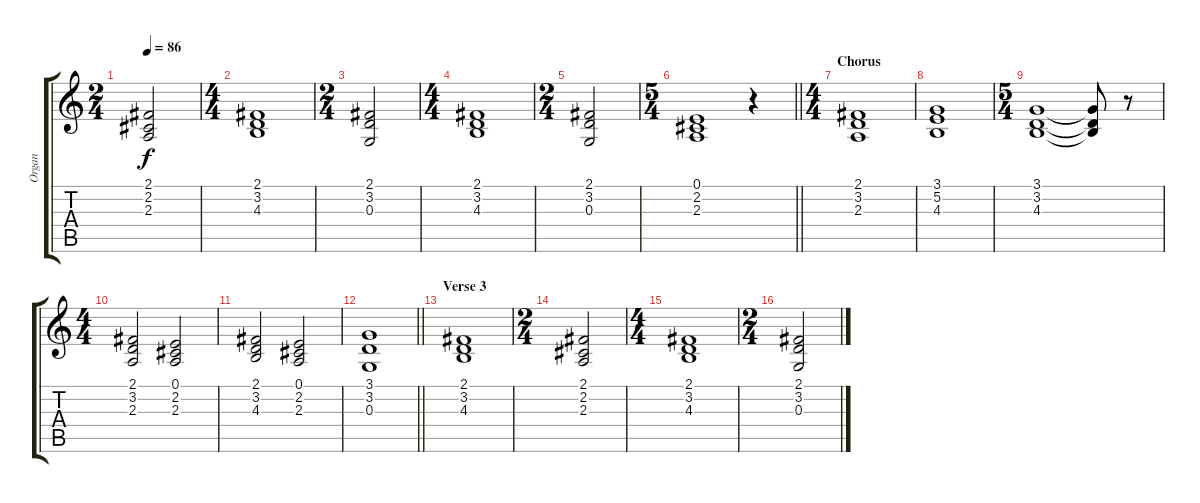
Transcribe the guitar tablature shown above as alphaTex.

\track ("Organ" "Organ") {instrument percussiveorgan}
\staff {score tabs}
\tuning (E4 B3 G3 D3 A2 E2) {hide}
\ts (2 4)
\tempo 86
\clef g2
\ks c
(2.1 2.2 2.3).2{dy f} |
\ts (4 4)
(2.1 3.2 4.3).1 |
\ts (2 4)
(2.1 3.2 0.3).2 |
\ts (4 4)
(2.1 3.2 4.3).1 |
\ts (2 4)
(2.1 3.2 0.3).2 |
\ts (5 4)
\barLineRight lightlight
(0.1 2.2 2.3).1 r.4 |
\ts (4 4)
\section ("" "Chorus")
(2.1 3.2 2.3).1 |
(3.1 5.2 4.3).1 |
\ts (5 4)
(3.1 3.2 4.3).1 (3.1{t} 3.2{t} 4.3{t}).8 r.8 |
\ts (4 4)
(2.1 3.2 2.3).2 (0.1 2.2 2.3).2 |
(2.1 3.2 4.3).2 (0.1 2.2 2.3).2 |
\barLineRight lightlight
(3.1 3.2 0.3).1 |
\section ("" "Verse 3")
(2.1 3.2 4.3).1 |
\ts (2 4)
(2.1 2.2 2.3).2 |
\ts (4 4)
(2.1 3.2 4.3).1 |
\ts (2 4)
(2.1 3.2 0.3).2
